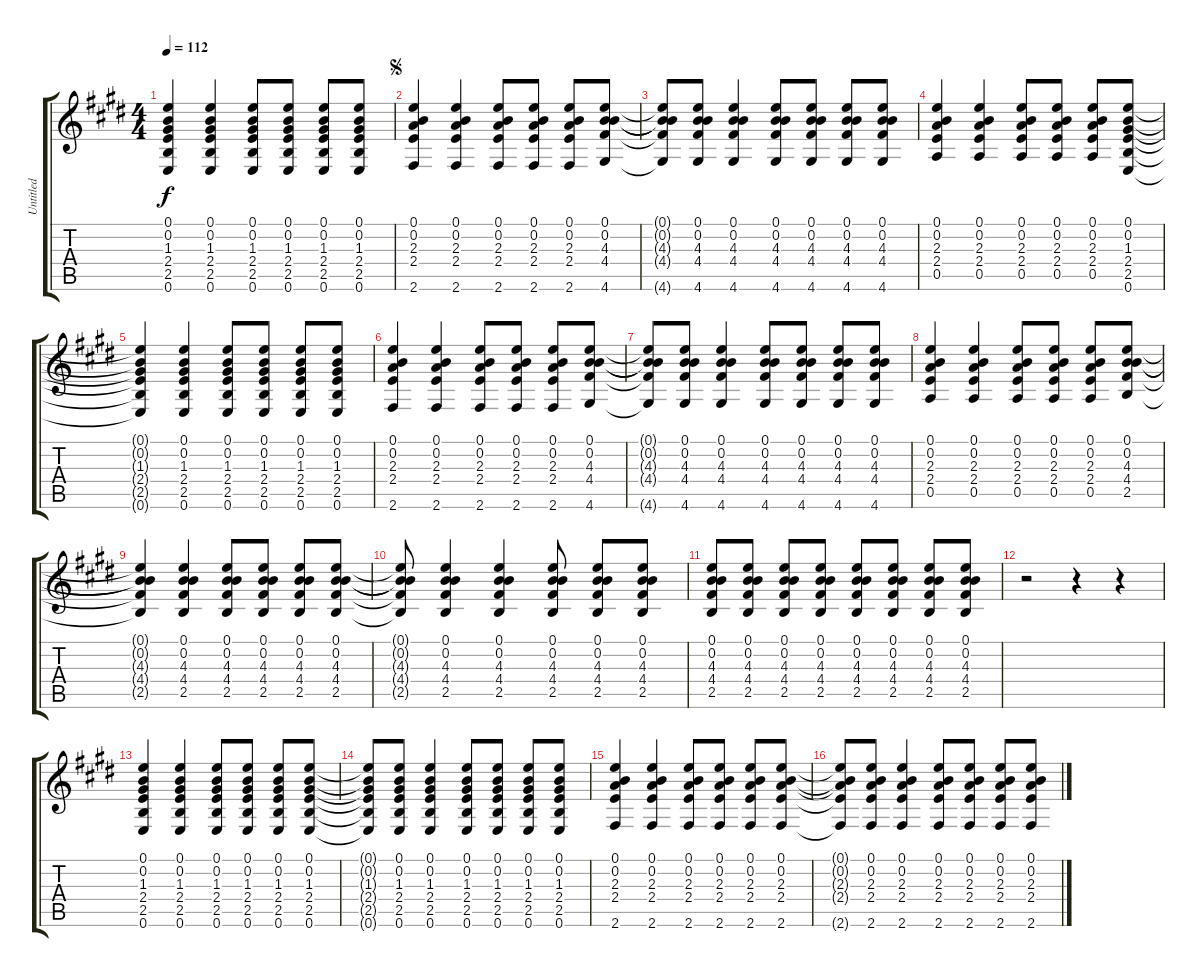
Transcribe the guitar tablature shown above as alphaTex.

\track ("Untitled" "Untitled") {instrument acousticguitarsteel}
\staff {score tabs}
\tuning (E4 B3 G3 D3 A2 E2) {hide}
\ts (4 4)
\tempo 112
\clef g2
\ks c#minor
(0.1{t} 0.2{t} 1.3{t} 2.4{t} 2.5{t} 0.6{t}).4{dy f} (0.1 0.2 1.3 2.4 2.5 0.6).4 (0.1 0.2 1.3 2.4 2.5 0.6).8 (0.1 0.2 1.3 2.4 2.5 0.6).8 (0.1 0.2 1.3 2.4 2.5 0.6).8 (0.1 0.2 1.3 2.4 2.5 0.6).8 |
\jump segno
(0.1 0.2 2.3 2.4 2.6).4 (0.1 0.2 2.3 2.4 2.6).4 (0.1 0.2 2.3 2.4 2.6).8 (0.1 0.2 2.3 2.4 2.6).8 (0.1 0.2 2.3 2.4 2.6).8 (0.1 0.2 4.3 4.4 4.6).8 |
\ks e
(0.1{t} 0.2{t} 4.3{t} 4.4{t} 4.6{t}).8 (0.1 0.2 4.3 4.4 4.6).8 (0.1 0.2 4.3 4.4 4.6).4 (0.1 0.2 4.3 4.4 4.6).8 (0.1 0.2 4.3 4.4 4.6).8 (0.1 0.2 4.3 4.4 4.6).8 (0.1 0.2 4.3 4.4 4.6).8 |
\ks c#minor
(0.1 0.2 2.3 2.4 0.5).4 (0.1 0.2 2.3 2.4 0.5).4 (0.1 0.2 2.3 2.4 0.5).8 (0.1 0.2 2.3 2.4 0.5).8 (0.1 0.2 2.3 2.4 0.5).8 (0.1 0.2 1.3 2.4 2.5 0.6).8 |
(0.1{t} 0.2{t} 1.3{t} 2.4{t} 2.5{t} 0.6{t}).4 (0.1 0.2 1.3 2.4 2.5 0.6).4 (0.1 0.2 1.3 2.4 2.5 0.6).8 (0.1 0.2 1.3 2.4 2.5 0.6).8 (0.1 0.2 1.3 2.4 2.5 0.6).8 (0.1 0.2 1.3 2.4 2.5 0.6).8 |
\ks e
(0.1 0.2 2.3 2.4 2.6).4 (0.1 0.2 2.3 2.4 2.6).4 (0.1 0.2 2.3 2.4 2.6).8 (0.1 0.2 2.3 2.4 2.6).8 (0.1 0.2 2.3 2.4 2.6).8 (0.1 0.2 4.3 4.4 4.6).8 |
\ks c#minor
(0.1{t} 0.2{t} 4.3{t} 4.4{t} 4.6{t}).8 (0.1 0.2 4.3 4.4 4.6).8 (0.1 0.2 4.3 4.4 4.6).4 (0.1 0.2 4.3 4.4 4.6).8 (0.1 0.2 4.3 4.4 4.6).8 (0.1 0.2 4.3 4.4 4.6).8 (0.1 0.2 4.3 4.4 4.6).8 |
(0.1 0.2 2.3 2.4 0.5).4 (0.1 0.2 2.3 2.4 0.5).4 (0.1 0.2 2.3 2.4 0.5).8 (0.1 0.2 2.3 2.4 0.5).8 (0.1 0.2 2.3 2.4 0.5).8 (0.1 0.2 4.3 4.4 2.5).8 |
\ks e
(0.1{t} 0.2{t} 4.3{t} 4.4{t} 2.5{t}).4 (0.1 0.2 4.3 4.4 2.5).4 (0.1 0.2 4.3 4.4 2.5).8 (0.1 0.2 4.3 4.4 2.5).8 (0.1 0.2 4.3 4.4 2.5).8 (0.1 0.2 4.3 4.4 2.5).8 |
\ks c#minor
(0.1{t} 0.2{t} 4.3{t} 4.4{t} 2.5{t}).8 (0.1 0.2 4.3 4.4 2.5).4 (0.1 0.2 4.3 4.4 2.5).4 (0.1 0.2 4.3 4.4 2.5).8 (0.1 0.2 4.3 4.4 2.5).8 (0.1 0.2 4.3 4.4 2.5).8 |
(0.1 0.2 4.3 4.4 2.5).8 (0.1 0.2 4.3 4.4 2.5).8 (0.1 0.2 4.3 4.4 2.5).8 (0.1 0.2 4.3 4.4 2.5).8 (0.1 0.2 4.3 4.4 2.5).8 (0.1 0.2 4.3 4.4 2.5).8 (0.1 0.2 4.3 4.4 2.5).8 (0.1 0.2 4.3 4.4 2.5).8 |
\ks e
r.2 r.4 r.4 |
\ks c#minor
(0.1 0.2 1.3 2.4 2.5 0.6).4 (0.1 0.2 1.3 2.4 2.5 0.6).4 (0.1 0.2 1.3 2.4 2.5 0.6).8 (0.1 0.2 1.3 2.4 2.5 0.6).8 (0.1 0.2 1.3 2.4 2.5 0.6).8 (0.1 0.2 1.3 2.4 2.5 0.6).8 |
(0.1{t} 0.2{t} 1.3{t} 2.4{t} 2.5{t} 0.6{t}).8 (0.1 0.2 1.3 2.4 2.5 0.6).8 (0.1 0.2 1.3 2.4 2.5 0.6).4 (0.1 0.2 1.3 2.4 2.5 0.6).8 (0.1 0.2 1.3 2.4 2.5 0.6).8 (0.1 0.2 1.3 2.4 2.5 0.6).8 (0.1 0.2 1.3 2.4 2.5 0.6).8 |
\ks e
(0.1 0.2 2.3 2.4 2.6).4 (0.1 0.2 2.3 2.4 2.6).4 (0.1 0.2 2.3 2.4 2.6).8 (0.1 0.2 2.3 2.4 2.6).8 (0.1 0.2 2.3 2.4 2.6).8 (0.1 0.2 2.3 2.4 2.6).8 |
\ks c#minor
(0.1{t} 0.2{t} 2.3{t} 2.4{t} 2.6{t}).8 (0.1 0.2 2.3 2.4 2.6).8 (0.1 0.2 2.3 2.4 2.6).4 (0.1 0.2 2.3 2.4 2.6).8 (0.1 0.2 2.3 2.4 2.6).8 (0.1 0.2 2.3 2.4 2.6).8 (0.1 0.2 2.3 2.4 2.6).8
